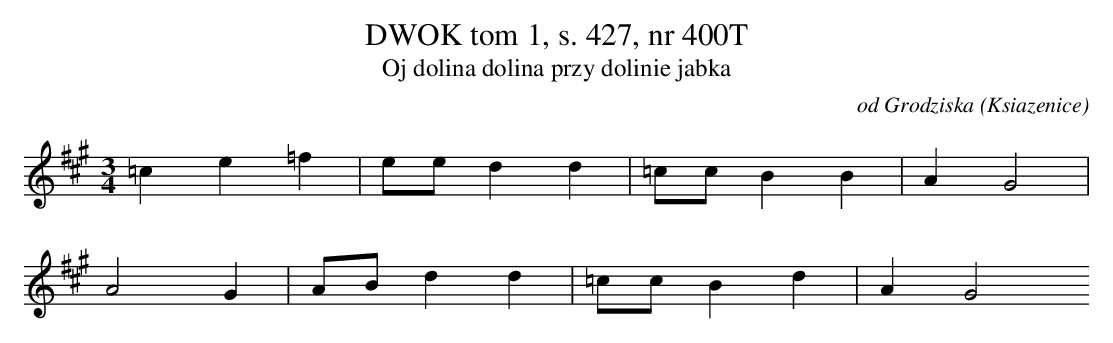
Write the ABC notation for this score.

X:1
T: DWOK tom 1, s. 427, nr 400T
T: Oj dolina dolina przy dolinie jabka
O: od Grodziska (Ksiazenice)
M: 3/4
L: 1/8
K: A
=c2e2=f2 | eed2d2 | =ccB2B2 | A2G4 |
A4G2 | ABd2d2 | =ccB2d2 | A2G4
